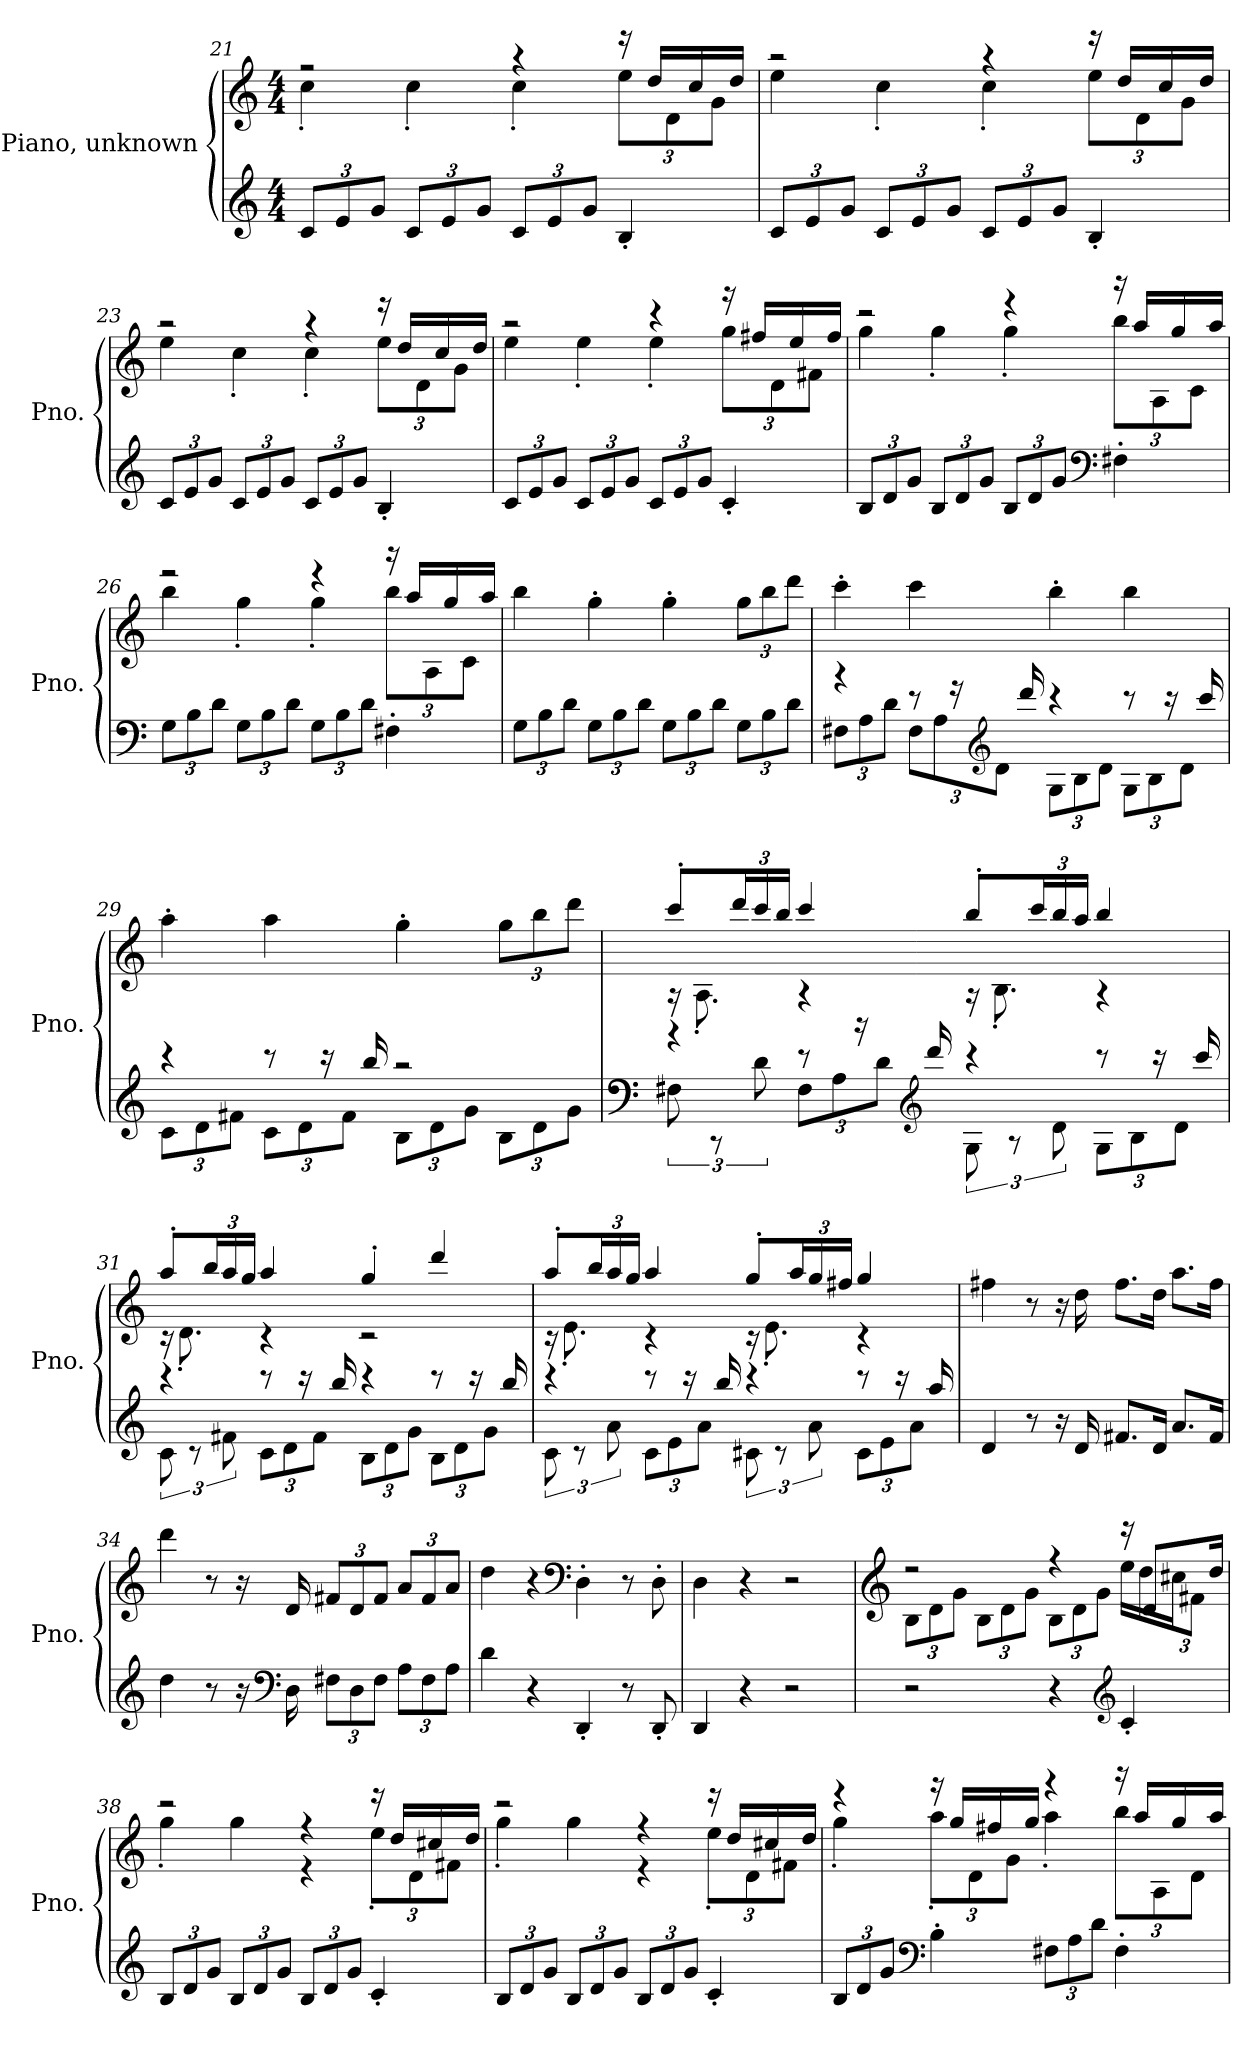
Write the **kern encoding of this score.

**kern	**kern
*part1	*part1
*staff2	*staff1
*I"Piano, unknown	*
*I'Pno.	*
!!LO:LB:g=z
*clefG2	*clefG2
*k[]	*k[]
*M4/4	*M4/4
*Xbrackettup	*
=21	=21
*	*^
12c/L	2r	4cc'\
12e/	.	.
12g/J	.	.
12c/L	.	4cc'\
12e/	.	.
12g/J	.	.
12c/L	4r	4cc'\
12e/	.	.
12g/J	.	.
*	*	*Xbrackettup
4B'/	16r	12ee\L
.	16dd/LL	.
.	.	12d\
.	16cc/	.
.	.	12g\J
.	16dd/JJ	.
=22	=22	=22
12c/L	2r	4ee\
12e/	.	.
12g/J	.	.
12c/L	.	4cc'\
12e/	.	.
12g/J	.	.
12c/L	4r	4cc'\
12e/	.	.
12g/J	.	.
4B'/	16r	12ee\L
.	16dd/LL	.
.	.	12d\
.	16cc/	.
.	.	12g\J
.	16dd/JJ	.
=23	=23	=23
12c/L	2r	4ee\
12e/	.	.
12g/J	.	.
12c/L	.	4cc'\
12e/	.	.
12g/J	.	.
12c/L	4r	4cc'\
12e/	.	.
12g/J	.	.
4B'/	16r	12ee\L
.	16dd/LL	.
.	.	12d\
.	16cc/	.
.	.	12g\J
.	16dd/JJ	.
!!LO:PB:g=z	!!
=24	=24	=24
12c/L	2r	4ee\
12e/	.	.
12g/J	.	.
12c/L	.	4ee'\
12e/	.	.
12g/J	.	.
12c/L	4r	4ee'\
12e/	.	.
12g/J	.	.
4c'/	16r	12gg\L
.	16ff#X/LL	.
.	.	12d\
.	16ee/	.
.	.	12f#X\J
.	16ff#/JJ	.
=25	=25	=25
12B/L	2r	4gg\
12d/	.	.
12g/J	.	.
12B/L	.	4gg'\
12d/	.	.
12g/J	.	.
12B/L	4r	4gg'\
12d/	.	.
12g/J	.	.
*clefF4	*	*
4F#X'\	16r	12bb\L
.	16aa/LL	.
.	.	12A\
.	16gg/	.
.	.	12c\J
.	16aa/JJ	.
!!LO:LB:g=z	!!
=26	=26	=26
12G\L	2r	4bb\
12B\	.	.
12d\J	.	.
12G\L	.	4gg'\
12B\	.	.
12d\J	.	.
12G\L	4r	4gg'\
12B\	.	.
12d\J	.	.
4F#X'\	16r	12bb\L
.	16aa/LL	.
.	.	12A\
.	16gg/	.
.	.	12c\J
.	16aa/JJ	.
*	*v	*v
=27	=27
12G\L	4bb\
12B\	.
12d\J	.
12G\L	4gg'\
12B\	.
12d\J	.
12G\L	4gg'\
12B\	.
12d\J	.
12G\L	12gg\L
12B\	12bb\
12d\J	12ddd\J
!!LO:LB:g=z
=28	=28
*^	*
4r	12F#X\L	4ccc'\
.	12A\	.
.	12d\J	.
8r	12F#\L	4ccc\
.	12A\	.
16r	.	.
*clefG2	*	*
.	12d\J	.
16ddd/	.	.
4r	12G\L	4bb'\
.	12B\	.
.	12d\J	.
8r	12G\L	4bb\
.	12B\	.
16r	.	.
.	12d\J	.
16ccc/	.	.
=29	=29	=29
4r	12c\L	4aa'\
.	12d\	.
.	12f#X\J	.
8r	12c\L	4aa\
.	12d\	.
16r	.	.
.	12f#\J	.
16bb/	.	.
2r	12B\L	4gg'\
.	12d\	.
.	12g\J	.
.	12B\L	12gg\L
.	12d\	12bb\
.	12g\J	12ddd\J
!!LO:LB:g=z
=30	=30	=30
*clefF4	*	*
*	*brackettup	*
*	*	*^
4r	12F#X\	8ccc'/L	16r
.	.	.	8.A'\
.	12r	.	.
.	.	24ddd/L	.
.	12d\	24ccc/	.
.	.	24bb/JJ	.
*	*Xbrackettup	*	*
8r	12F#\L	4ccc/	4r
.	12A\	.	.
16r	.	.	.
.	12d\J	.	.
*clefG2	*	*	*
16ddd/	.	.	.
*	*brackettup	*	*
4r	12G\	8bb'/L	16r
.	.	.	8.B'\
.	12r	.	.
.	.	24ccc/L	.
.	12d\	24bb/	.
.	.	24aa/JJ	.
*	*Xbrackettup	*	*
8r	12G\L	4bb/	4r
.	12B\	.	.
16r	.	.	.
.	12d\J	.	.
16ccc/	.	.	.
=31	=31	=31	=31
*	*brackettup	*	*
4r	12c\	8aa'/L	16r
.	.	.	8.d'\
.	12r	.	.
.	.	24bb/L	.
.	12f#X\	24aa/	.
.	.	24gg/JJ	.
*	*Xbrackettup	*	*
8r	12c\L	4aa/	4r
.	12d\	.	.
16r	.	.	.
.	12f#\J	.	.
16bb/	.	.	.
4r	12B\L	4gg'/	2r
.	12d\	.	.
.	12g\J	.	.
8r	12B\L	4ddd/	.
.	12d\	.	.
16r	.	.	.
.	12g\J	.	.
16bb/	.	.	.
!!LO:LB:g=z	!!
=32	=32	=32	=32
*	*brackettup	*	*
4r	12c\	8aa'/L	16r
.	.	.	8.e'\
.	12r	.	.
.	.	24bb/L	.
.	12a\	24aa/	.
.	.	24gg/JJ	.
*	*Xbrackettup	*	*
8r	12c\L	4aa/	4r
.	12e\	.	.
16r	.	.	.
.	12a\J	.	.
16bb/	.	.	.
*	*brackettup	*	*
4r	12c#X\	8gg'/L	16r
.	.	.	8.e'\
.	12r	.	.
.	.	24aa/L	.
.	12a\	24gg/	.
.	.	24ff#X/JJ	.
*	*Xbrackettup	*	*
8r	12c#\L	4gg/	4r
.	12e\	.	.
16r	.	.	.
.	12a\J	.	.
16aa/	.	.	.
*v	*v	*	*
*	*v	*v
=33	=33
4d/	4ff#X\
8r	8r
16r	16r
16d/	16dd\
8.f#X/L	8.ff#\L
16d/Jk	16dd\Jk
8.a/L	8.aa\L
16f#/Jk	16ff#\Jk
!!LO:LB:g=z
=34	=34
4dd\	4ddd\
8r	8r
16r	16r
*clefF4	*
16D\	16d/
12F#X\L	12f#X/L
12D\	12d/
12F#\J	12f#/J
12A\L	12a/L
12F#\	12f#/
12A\J	12a/J
=35	=35
4d\	4dd\
4r	4r
*	*clefF4
4DD'/	4D'\
8r	8r
8DD'/	8D'\
=36	=36
4DD/	4D\
4r	4r
2r	2r
=37	=37
*	*clefG2
*	*^
2r	2r	12B\L
.	.	12d\
.	.	12g\J
.	.	12B\L
.	.	12d\
.	.	12g\J
4r	4r	12B\L
.	.	12d\
.	.	12g\J
*clefG2	*	*
4c'/	16r	16ee\LL
.	8d/L	16dd\
.	.	24cc#X\J
.	.	12f#X\J
.	16dd/Jk	.
!!LO:PB:g=z	!!
=38	=38	=38
12B/L	2r	4gg'\
12d/	.	.
12g/J	.	.
12B/L	.	4gg\
12d/	.	.
12g/J	.	.
12B/L	4r	4r
12d/	.	.
12g/J	.	.
4c'/	16r	12ee'\L
.	16dd/LL	.
.	.	12d\
.	16cc#X/	.
.	.	12f#X\J
.	16dd/JJ	.
=39	=39	=39
12B/L	2r	4gg'\
12d/	.	.
12g/J	.	.
12B/L	.	4gg\
12d/	.	.
12g/J	.	.
12B/L	4r	4r
12d/	.	.
12g/J	.	.
4c'/	16r	12ee'\L
.	16dd/LL	.
.	.	12d\
.	16cc#X/	.
.	.	12f#X\J
.	16dd/JJ	.
!!LO:LB:g=z	!!
=40	=40	=40
12B/L	4r	4gg'\
12d/	.	.
12g/J	.	.
*clefF4	*	*
4B'\	16r	12aa'\L
.	16gg/LL	.
.	.	12d\
.	16ff#X/	.
.	.	12g\J
.	16gg/JJ	.
12F#X\L	4r	4aa'\
12A\	.	.
12d\J	.	.
4F#'\	16r	12bb\L
.	16aa/LL	.
.	.	12A\
.	16gg/	.
.	.	12d\J
.	16aa/JJ	.
*	*v	*v
=	=
*-	*-
